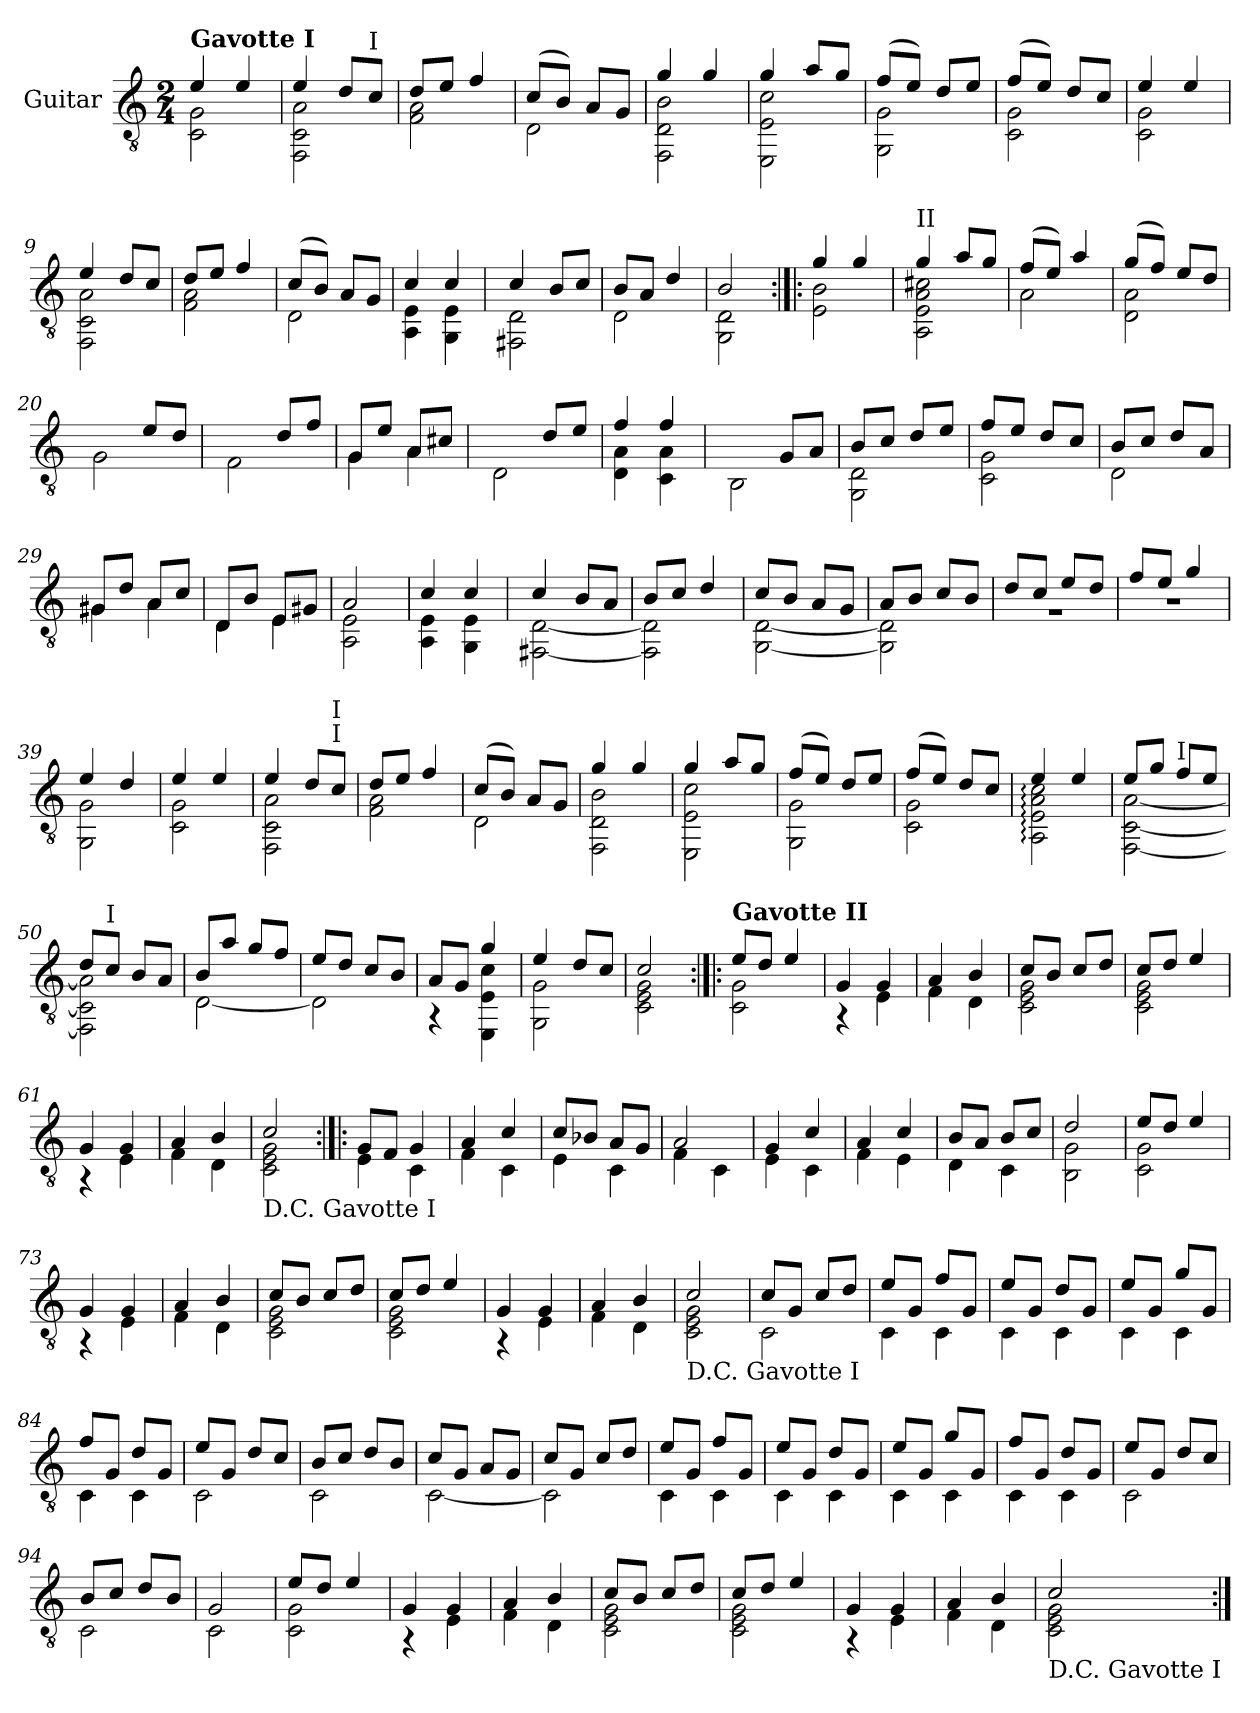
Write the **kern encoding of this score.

**kern
*part1
*staff1
*I"Guitar
*clefGv2
*k[]
*M2/4
=
*^
!LO:TX:a:B:t=Gavotte I	!
4e/	2C\ 2G\
4e/	.
=1	=1
4e/	2FF\ 2C\ 2A\
8d/L	.
!LO:TX:a:t=I	!
8c/J	.
=2	=2
8d/L	2F\ 2A\
8e/J	.
4f/	.
=3	=3
(>8c/L	2D\
8B/J)	.
8A/L	.
8G/J	.
=4	=4
4g/	2FF\ 2D\ 2B\
4g/	.
=5	=5
4g/	2EE\ 2E\ 2c\
8a/L	.
8g/J	.
=6	=6
(>8f/L	2GG\ 2G\
8e/J)	.
8d/L	.
8e/J	.
=7	=7
(>8f/L	2C\ 2G\
8e/J)	.
8d/L	.
8c/J	.
!!LO:LB:g=z	!!
=8	=8
4e/	2C\ 2G\
4e/	.
=9	=9
4e/	2FF\ 2C\ 2A\
8d/L	.
8c/J	.
=10	=10
8d/L	2F\ 2A\
8e/J	.
4f/	.
=11	=11
(>8c/L	2D\
8B/J)	.
8A/L	.
8G/J	.
=12	=12
4c/	4AA\ 4E\
4c/	4GG\ 4E\
=13	=13
4c/	2FF#X\ 2D\
8B/L	.
8c/J	.
=14	=14
8B/L	2D\
8A/J	.
4d/	.
=15	=15
2B/	2GG\ 2D\
!!LO:LB:g=z	!!
=16:|!|:	=16:|!|:
4g/	2E\ 2B\
4g/	.
=17	=17
!LO:TX:a:t=II	!
4g/	2AA\ 2E\ 2A\ 2c#X\
8a/L	.
8g/J	.
=18	=18
(>8f/L	2A\
8e/J)	.
4a/	.
=19	=19
(>8g/L	2D\ 2A\
8f/J)	.
8e/L	.
8d/J	.
=20	=20
8Gi/Lyy	2G\
8f/J	.
8e/L	.
8d/J	.
=21	=21
8F/Lyy	2F\
8c#X/J	.
8d/L	.
8f/J	.
=22	=22
8G/L	4G\
8e/J	.
8A/L	4A\
8c#X/J	.
=23	=23
8D/Lyy	2D\
8A/J	.
8d/L	.
8e/J	.
!!LO:LB:g=z	!!
=24	=24
4f/	4D\ 4A\
4f/	4C\ 4A\
=25	=25
8BB/Lyy	2BB\
8D/J	.
8G/L	.
8A/J	.
=26	=26
8B/L	2GG\ 2D\
8c/J	.
8d/L	.
8e/J	.
=27	=27
8f/L	2C\ 2G\
8e/J	.
8d/L	.
8c/J	.
=28	=28
8B/L	2D\
8c/J	.
8d/L	.
8A/J	.
=29	=29
8G#X/L	4G#\
8d/J	.
8A/L	4A\
8c/J	.
=30	=30
8D/L	4D\
8B/J	.
8E/L	4E\
8G#X/J	.
=31	=31
2A/	2AA\ 2E\
!!LO:LB:g=z	!!
=32	=32
4c/	4AA\ 4E\
4c/	4GG\ 4E\
=33	=33
4c/	[2FF#X\ [2D\
8B/L	.
8A/J	.
=34	=34
8B/L	2FF#\] 2D\]
8c/J	.
4d/	.
=35	=35
8c/L	[2GG\ [2D\
8B/J	.
8A/L	.
8G/J	.
=36	=36
8A/L	2GG\] 2D\]
8B/J	.
8c/L	.
8B/J	.
=37	=37
8d/L	2r
8c/J	.
8e/L	.
8d/J	.
=38	=38
8f/L	2r
8e/J	.
4g/	.
=39	=39
4e/	2GG\ 2G\
4d/	.
!!LO:LB:g=z	!!
=40	=40
4e/	2C\ 2G\
4e/	.
=41	=41
4e/	2FF\ 2C\ 2A\
8d/L	.
!LO:TX:a:t=I	!
!LO:TX:a:t=I	!
8c/J	.
=42	=42
8d/L	2F\ 2A\
8e/J	.
4f/	.
=43	=43
(>8c/L	2D\
8B/J)	.
8A/L	.
8G/J	.
=44	=44
4g/	2FF\ 2D\ 2B\
4g/	.
=45	=45
4g/	2EE\ 2E\ 2c\
8a/L	.
8g/J	.
=46	=46
(>8f/L	2GG\ 2G\
8e/J)	.
8d/L	.
8e/J	.
=47	=47
(>8f/L	2C\ 2G\
8e/J)	.
8d/L	.
8c/J	.
!!LO:LB:g=z	!!
=48	=48
4e/	2AA\: 2E\: 2A\: 2c\:
4e/	.
=49	=49
8e/L	[2FF\ [2C\ [2A\
8g/J	.
!LO:TX:a:t=I	!
8f/L	.
8e/J	.
=50	=50
8d/L	2FF\] 2C\] 2A\]
!LO:TX:a:t=I	!
8c/J	.
8B/L	.
8A/J	.
=51	=51
8B/L	[2D\
8a/J	.
8g/L	.
8f/J	.
=52	=52
8e/L	2D\]
8d/J	.
8c/L	.
8B/J	.
=53	=53
8A/L	4r
8G/J	.
4g/	4EE\ 4E\ 4c\
=54	=54
4e/	2GG\ 2G\
8d/L	.
8c/J	.
=55	=55
2c/	2C\ 2E\ 2G\
!!LO:PB:g=z	!!
=56:|!|:	=56:|!|:
!LO:TX:a:B:t=Gavotte II	!
8e/L	2C\ 2G\
8d/J	.
4e/	.
=57	=57
4G/	4r
4G/	4E\
=58	=58
4A/	4F\
4B/	4D\
=59	=59
8c/L	2C\ 2E\ 2G\
8B/J	.
8c/L	.
8d/J	.
=60	=60
8c/L	2C\ 2E\ 2G\
8d/J	.
4e/	.
=61	=61
4G/	4r
4G/	4E\
=62	=62
4A/	4F\
4B/	4D\
=63	=63
!LO:TX:b:t=D.C. Gavotte I	!
2c/	2C\ 2E\ 2G\
!!LO:LB:g=z	!!
=64:|!|:	=64:|!|:
8G/L	4E\
8F/J	.
4G/	4C\
=65	=65
4A/	4F\
4c/	4C\
=66	=66
8c/L	4E\
8B-X/J	.
8A/L	4C\
8G/J	.
=67	=67
2A/	4F\
.	4C\
=68	=68
4G/	4E\
4c/	4C\
=69	=69
4A/	4F\
4c/	4E\
=70	=70
8B/L	4D\
8A/J	.
8B/L	4C\
8c/J	.
=71	=71
2d/	2BB\ 2G\
!!LO:LB:g=z	!!
=72	=72
8e/L	2C\ 2G\
8d/J	.
4e/	.
=73	=73
4G/	4r
4G/	4E\
=74	=74
4A/	4F\
4B/	4D\
=75	=75
8c/L	2C\ 2E\ 2G\
8B/J	.
8c/L	.
8d/J	.
=76	=76
8c/L	2C\ 2E\ 2G\
8d/J	.
4e/	.
=77	=77
4G/	4r
4G/	4E\
=78	=78
4A/	4F\
4B/	4D\
=79	=79
!LO:TX:b:t=D.C. Gavotte I	!
2c/	2C\ 2E\ 2G\
!!LO:LB:g=z	!!
=80	=80
8c/L	2C\
8G/J	.
8c/L	.
8d/J	.
=81	=81
8e/L	4C\
8G/J	.
8f/L	4C\
8G/J	.
=82	=82
8e/L	4C\
8G/J	.
8d/L	4C\
8G/J	.
=83	=83
8e/L	4C\
8G/J	.
8g/L	4C\
8G/J	.
=84	=84
8f/L	4C\
8G/J	.
8d/L	4C\
8G/J	.
=85	=85
8e/L	2C\
8G/J	.
8d/L	.
8c/J	.
=86	=86
8B/L	2C\
8c/J	.
8d/L	.
8B/J	.
=87	=87
8c/L	[2C\
8G/J	.
8A/L	.
8G/J	.
!!LO:LB:g=z	!!
=88	=88
8c/L	2C\]
8G/J	.
8c/L	.
8d/J	.
=89	=89
8e/L	4C\
8G/J	.
8f/L	4C\
8G/J	.
=90	=90
8e/L	4C\
8G/J	.
8d/L	4C\
8G/J	.
=91	=91
8e/L	4C\
8G/J	.
8g/L	4C\
8G/J	.
=92	=92
8f/L	4C\
8G/J	.
8d/L	4C\
8G/J	.
=93	=93
8e/L	2C\
8G/J	.
8d/L	.
8c/J	.
=94	=94
8B/L	2C\
8c/J	.
8d/L	.
8B/J	.
=95	=95
2G/	2C\
!!LO:LB:g=z	!!
=96	=96
8e/L	2C\ 2G\
8d/J	.
4e/	.
=97	=97
4G/	4r
4G/	4E\
=98	=98
4A/	4F\
4B/	4D\
=99	=99
8c/L	2C\ 2E\ 2G\
8B/J	.
8c/L	.
8d/J	.
=100	=100
8c/L	2C\ 2E\ 2G\
8d/J	.
4e/	.
=101	=101
4G/	4r
4G/	4E\
=102	=102
4A/	4F\
4B/	4D\
=103	=103
!LO:TX:b:t=D.C. Gavotte I	!
2c/	2C\ 2E\ 2G\
*v	*v
=:|!
*-
